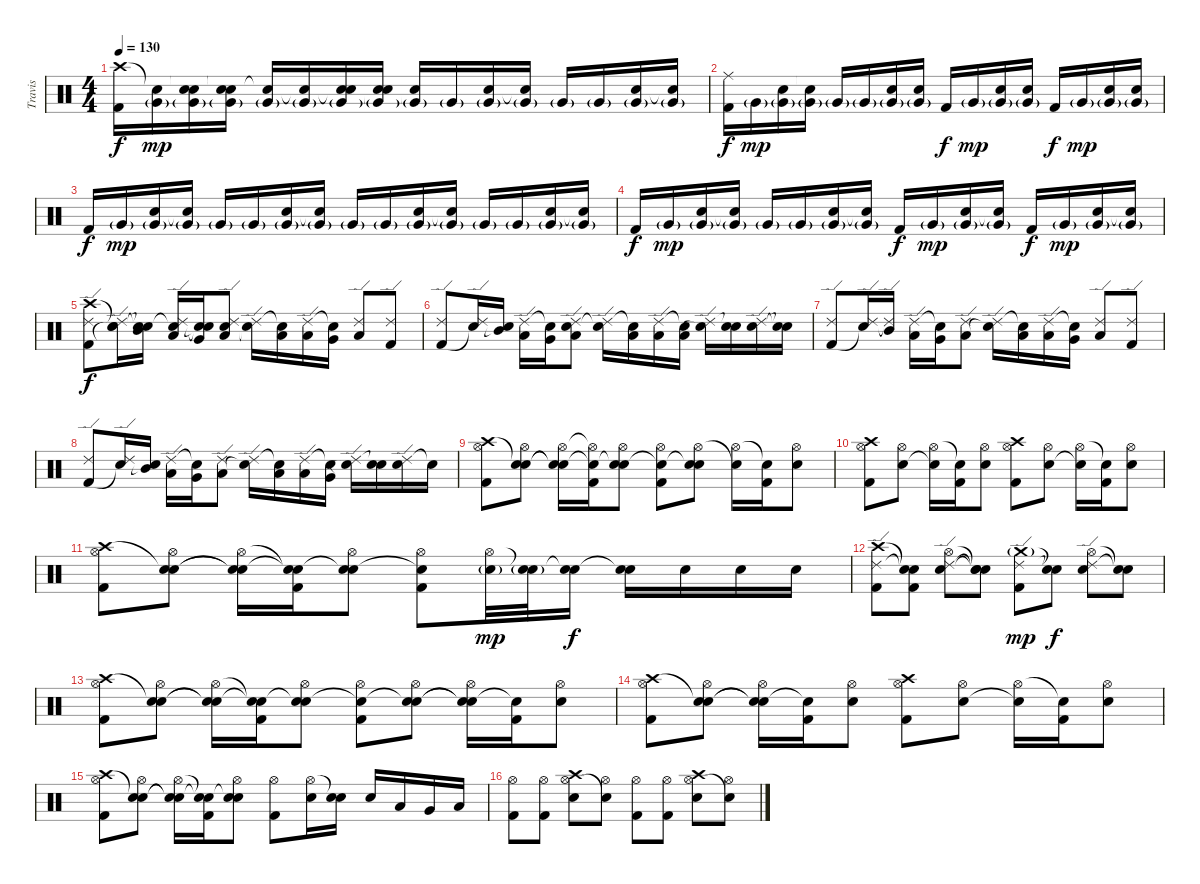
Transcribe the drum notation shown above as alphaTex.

\track ("Travis" "Travis") {instrument percussion}
\staff {score}
\articulation defaults
\ts (4 4)
\tempo 130
\clef neutral
\ks c
("Crash high (hit)" "Kick (hit) 2").16{dy f} ("Snare (hit)"{t} "Very Low Tom (hit)"{g}).16{dy mp} ("Snare (hit)"{t} "Electric Snare (hit)" "Very Low Tom (hit)"{g}).16 ("Snare (hit)"{t} "Snare (hit)"{t} "Very Low Tom (hit)"{g}).16 ("Snare (hit)"{t} "Very Low Tom (hit)"{g}).16 ("Snare (hit)"{t} "Very Low Tom (hit)"{g}).16 ("Snare (hit)"{t} "Electric Snare (hit)" "Very Low Tom (hit)"{g}).16 ("Snare (hit)"{t} "Snare (hit)"{t} "Very Low Tom (hit)"{g}).16 ("Snare (hit)"{t} "Very Low Tom (hit)"{g}).16 "Very Low Tom (hit)"{g}.16 ("Electric Snare (hit)" "Very Low Tom (hit)"{g}).16 ("Snare (hit)"{t} "Very Low Tom (hit)"{g}).16 "Very Low Tom (hit)"{g}.16 "Very Low Tom (hit)"{g}.16 ("Electric Snare (hit)" "Very Low Tom (hit)"{g}).16 ("Snare (hit)"{t} "Very Low Tom (hit)"{g}).16 |
("Ride (middle)" "Kick (hit) 2").16{dy f} "Very Low Tom (hit)"{g}.16{dy mp} ("Electric Snare (hit)" "Very Low Tom (hit)"{g}).16 ("Snare (hit)"{t} "Very Low Tom (hit)"{g}).16 "Very Low Tom (hit)"{g}.16 "Very Low Tom (hit)"{g}.16 ("Electric Snare (hit)" "Very Low Tom (hit)"{g}).16 ("Snare (hit)"{t} "Very Low Tom (hit)"{g}).16 "Kick (hit) 2".16{dy f} "Very Low Tom (hit)"{g}.16{dy mp} ("Electric Snare (hit)" "Very Low Tom (hit)"{g}).16 ("Snare (hit)"{t} "Very Low Tom (hit)"{g}).16 "Kick (hit) 2".16{dy f} "Very Low Tom (hit)"{g}.16{dy mp} ("Electric Snare (hit)" "Very Low Tom (hit)"{g}).16 ("Snare (hit)"{t} "Very Low Tom (hit)"{g}).16 |
"Kick (hit) 2".16{dy f} "Very Low Tom (hit)"{g}.16{dy mp} ("Electric Snare (hit)" "Very Low Tom (hit)"{g}).16 ("Snare (hit)"{t} "Very Low Tom (hit)"{g}).16 "Very Low Tom (hit)"{g}.16 "Very Low Tom (hit)"{g}.16 ("Electric Snare (hit)" "Very Low Tom (hit)"{g}).16 ("Snare (hit)"{t} "Very Low Tom (hit)"{g}).16 "Very Low Tom (hit)"{g}.16 "Very Low Tom (hit)"{g}.16 ("Electric Snare (hit)" "Very Low Tom (hit)"{g}).16 ("Snare (hit)"{t} "Very Low Tom (hit)"{g}).16 "Very Low Tom (hit)"{g}.16 "Very Low Tom (hit)"{g}.16 ("Electric Snare (hit)" "Very Low Tom (hit)"{g}).16 ("Snare (hit)"{t} "Very Low Tom (hit)"{g}).16 |
"Kick (hit) 2".16{dy f} "Very Low Tom (hit)"{g}.16{dy mp} ("Electric Snare (hit)" "Very Low Tom (hit)"{g}).16 ("Snare (hit)"{t} "Very Low Tom (hit)"{g}).16 "Very Low Tom (hit)"{g}.16 "Very Low Tom (hit)"{g}.16 ("Electric Snare (hit)" "Very Low Tom (hit)"{g}).16 ("Snare (hit)"{t} "Very Low Tom (hit)"{g}).16 "Kick (hit) 2".16{dy f} "Very Low Tom (hit)"{g}.16{dy mp} ("Electric Snare (hit)" "Very Low Tom (hit)"{g}).16 ("Snare (hit)"{t} "Very Low Tom (hit)"{g}).16 "Kick (hit) 2".16{dy f} "Very Low Tom (hit)"{g}.16{dy mp} ("Electric Snare (hit)" "Very Low Tom (hit)"{g}).16 ("Snare (hit)"{t} "Very Low Tom (hit)"{g}).16 |
("Crash high (hit)" "Ride (edge) 2" "Kick (hit) 2").8{dy f} ("Snare (hit)"{t} "Ride (edge) 2" "Snare (hit)"{t}).16 ("Snare (hit)"{t} "Snare (hit)"{t} "Mid Tom (hit)").16 ("Snare (hit)"{t} "Ride (edge) 2" "Low Tom (hit)").16 ("Snare (hit)"{t} "Snare (hit)"{t} "Very Low Tom (hit)").16 ("Ride (edge) 2" "Electric Snare (hit)" "Low Floor Tom (hit)").8 ("Ride (edge) 2" "Snare (hit)"{t}).16 ("Snare (hit)"{t} "Low Tom (hit)").16 ("Ride (edge) 2" "Low Tom (hit)").16 ("Snare (hit)"{t} "Very Low Tom (hit)").16 ("Ride (edge) 2" "Low Floor Tom (hit)").8 ("Ride (edge) 2" "Kick (hit) 2").8 |
("Ride (edge) 2" "Kick (hit) 2").8 ("Ride (edge) 2" "Snare (hit)"{t}).16 ("Snare (hit)"{t} "Mid Tom (hit)").16 ("Ride (edge) 2" "Low Tom (hit)").16 ("Snare (hit)"{t} "Very Low Tom (hit)").16 ("Ride (edge) 2" "Electric Snare (hit)" "Low Floor Tom (hit)").8 ("Ride (edge) 2" "Snare (hit)"{t}).16 ("Snare (hit)"{t} "Low Tom (hit)").16 ("Ride (edge) 2" "Low Tom (hit)").16 ("Snare (hit)"{t} "Low Tom (hit)").16 ("Ride (edge) 2" "Electric Snare (hit)"{t}).16 ("Snare (hit)"{t} "Electric Snare (hit)").16 ("Ride (edge) 2" "Electric Snare (hit)").16 ("Snare (hit)"{t} "Snare (hit)"{t}).16 |
("Ride (edge) 2" "Kick (hit) 2").8 ("Ride (edge) 2" "Snare (hit)"{t}).16 ("Ride (edge) 2"{t} "Mid Tom (hit)").16 ("Ride (edge) 2" "Low Tom (hit)").16 ("Snare (hit)"{t} "Very Low Tom (hit)").16 ("Ride (edge) 2" "Low Floor Tom (hit)").8 ("Ride (edge) 2" "Snare (hit)"{t}).16 ("Snare (hit)"{t} "Low Tom (hit)").16 ("Ride (edge) 2" "Low Tom (hit)").16 ("Snare (hit)"{t} "Very Low Tom (hit)").16 ("Ride (edge) 2" "Low Floor Tom (hit)").8 ("Ride (edge) 2" "Kick (hit) 2").8 |
("Ride (edge) 2" "Kick (hit) 2").8 ("Ride (edge) 2" "Snare (hit)"{t}).16 ("Snare (hit)"{t} "Mid Tom (hit)").16 ("Ride (edge) 2" "Low Tom (hit)").16 ("Snare (hit)"{t} "Very Low Tom (hit)").16 ("Ride (edge) 2" "Low Floor Tom (hit)").8 ("Ride (edge) 2" "Snare (hit)"{t}).16 ("Snare (hit)"{t} "Low Tom (hit)").16 ("Ride (edge) 2" "Low Tom (hit)").16 ("Snare (hit)"{t} "Very Low Tom (hit)").16 ("Ride (edge) 2" "Snare (hit)"{t}).16 ("Snare (hit)"{t} "Electric Snare (hit)").16 ("Ride (edge) 2" "Electric Snare (hit)").16 "Snare (hit)"{t}.16 |
("Crash high (hit)" "Hi-Hat (open)" "Kick (hit) 2").8 ("Snare (hit)"{t} "Hi-Hat (open)" "Electric Snare (hit)").8 ("Snare (hit)"{t} "Hi-Hat (open)" "Snare (hit)"{t}).16 ("Snare (hit)"{t} "Hi-Hat (open)"{t} "Kick (hit) 2").16 ("Snare (hit)"{t} "Hi-Hat (open)" "Electric Snare (hit)").8 ("Snare (hit)"{t} "Hi-Hat (open)" "Kick (hit) 2").8 ("Snare (hit)"{t} "Hi-Hat (open)" "Electric Snare (hit)").8 ("Hi-Hat (open)" "Snare (hit)"{t}).16 ("Snare (hit)"{t} "Kick (hit) 2").16 ("Hi-Hat (open)" "Electric Snare (hit)").8 |
("Crash high (hit)" "Hi-Hat (open)" "Kick (hit) 2").8 ("Hi-Hat (open)" "Electric Snare (hit)").8 ("Hi-Hat (open)" "Snare (hit)"{t}).16 ("Snare (hit)"{t} "Kick (hit) 2").16 ("Hi-Hat (open)" "Electric Snare (hit)").8 ("Crash high (hit)" "Hi-Hat (open)" "Kick (hit) 2").8 ("Hi-Hat (open)" "Electric Snare (hit)").8 ("Hi-Hat (open)" "Snare (hit)"{t}).16 ("Snare (hit)"{t} "Kick (hit) 2").16 ("Hi-Hat (open)" "Electric Snare (hit)").8 |
("Crash high (hit)" "Hi-Hat (open)" "Kick (hit) 2").8 ("Snare (hit)"{t} "Hi-Hat (open)" "Electric Snare (hit)").8 ("Snare (hit)"{t} "Hi-Hat (open)" "Snare (hit)"{t}).16 ("Snare (hit)"{t} "Snare (hit)"{t} "Kick (hit) 2").16 ("Snare (hit)"{t} "Hi-Hat (open)" "Electric Snare (hit)").8 ("Snare (hit)"{t} "Hi-Hat (open)" "Kick (hit) 2").8 ("Hi-Hat (open)" "Electric Snare (hit)"{g}).32{dy mp} ("Snare (hit)"{t} "Electric Snare (hit)"{g}).32 ("Snare (hit)"{t} "Electric Snare (hit)").16{dy f} ("Snare (hit)"{t} "Electric Snare (hit)").16 "Electric Snare (hit)".16 "Electric Snare (hit)".16 "Electric Snare (hit)".16 |
("Crash high (hit)" "Ride (edge) 2" "Kick (hit) 2").8 ("Snare (hit)"{t} "Snare (hit)"{t} "Kick (hit) 2").8 ("Hi-Hat (open)" "Ride (edge) 2" "Electric Snare (hit)").8 ("Snare (hit)"{t} "Snare (hit)"{t} "Snare (hit)"{t}).8 ("Crash medium (hit)"{g} "Ride (edge) 2" "Kick (hit) 2").8{dy mp} ("Snare (hit)"{t} "Snare (hit)"{t}).8{dy f} ("Hi-Hat (open)" "Ride (edge) 2" "Electric Snare (hit)").8 ("Snare (hit)"{t} "Snare (hit)"{t}).8 |
("Crash high (hit)" "Hi-Hat (open)" "Kick (hit) 2").8 ("Snare (hit)"{t} "Hi-Hat (open)" "Electric Snare (hit)").8 ("Snare (hit)"{t} "Hi-Hat (open)" "Snare (hit)"{t}).16 ("Snare (hit)"{t} "Snare (hit)"{t} "Kick (hit) 2").16 ("Snare (hit)"{t} "Hi-Hat (open)" "Electric Snare (hit)").8 ("Snare (hit)"{t} "Hi-Hat (open)" "Kick (hit) 2").8 ("Snare (hit)"{t} "Hi-Hat (open)" "Electric Snare (hit)").8 ("Snare (hit)"{t} "Hi-Hat (open)" "Snare (hit)"{t}).16 ("Snare (hit)"{t} "Kick (hit) 2").16 ("Hi-Hat (open)" "Electric Snare (hit)").8 |
("Crash high (hit)" "Hi-Hat (open)" "Kick (hit) 2").8 ("Snare (hit)"{t} "Hi-Hat (open)" "Electric Snare (hit)").8 ("Snare (hit)"{t} "Hi-Hat (open)" "Snare (hit)"{t}).16 ("Snare (hit)"{t} "Kick (hit) 2").16 ("Hi-Hat (open)" "Electric Snare (hit)").8 ("Crash high (hit)" "Hi-Hat (open)" "Kick (hit) 2").8 ("Hi-Hat (open)" "Electric Snare (hit)").8 ("Hi-Hat (open)" "Snare (hit)"{t}).16 ("Snare (hit)"{t} "Kick (hit) 2").16 ("Hi-Hat (open)" "Electric Snare (hit)").8 |
("Crash high (hit)" "Hi-Hat (open)" "Kick (hit) 2").8 ("Snare (hit)"{t} "Hi-Hat (open)" "Electric Snare (hit)").8 ("Snare (hit)"{t} "Hi-Hat (open)" "Snare (hit)"{t}).16 ("Snare (hit)"{t} "Snare (hit)"{t} "Kick (hit) 2").16 ("Snare (hit)"{t} "Hi-Hat (open)" "Electric Snare (hit)").8 ("Hi-Hat (open)" "Kick (hit) 2").8 ("Hi-Hat (open)" "Electric Snare (hit)").16 ("Snare (hit)"{t} "Electric Snare (hit)").16 "Electric Snare (hit)".16 "Low Tom (hit)".16 "Very Low Tom (hit)".16 "Low Floor Tom (hit)".16 |
("Hi-Hat (open)" "Kick (hit) 2").8 ("Hi-Hat (open)" "Kick (hit) 2").8 ("Crash high (hit)" "Hi-Hat (open)" "Electric Snare (hit)").8 ("Hi-Hat (open)" "Snare (hit)"{t}).8 ("Hi-Hat (open)" "Kick (hit) 2").8 ("Hi-Hat (open)" "Kick (hit) 2").8 ("Crash high (hit)" "Hi-Hat (open)" "Electric Snare (hit)").8 ("Hi-Hat (open)" "Snare (hit)"{t}).8
